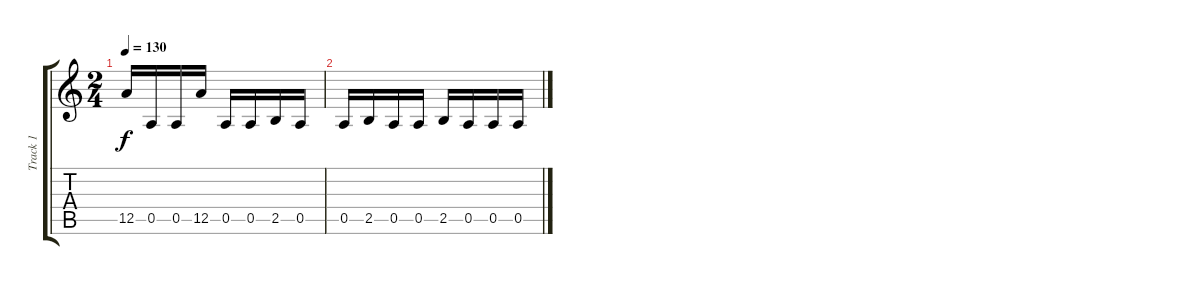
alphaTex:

\track ("Track 1" "Track 1") {instrument overdrivenguitar}
\staff {score tabs}
\tuning (E4 B3 G3 D3 A2 E2) {hide}
\ts (2 4)
\tempo 130
\clef g2
\ks c
12.5.16{dy f} 0.5.16 0.5.16 12.5.16 0.5.16 0.5.16 2.5.16 0.5.16 |
0.5.16 2.5.16 0.5.16 0.5.16 2.5.16 0.5.16 0.5.16 0.5.16
